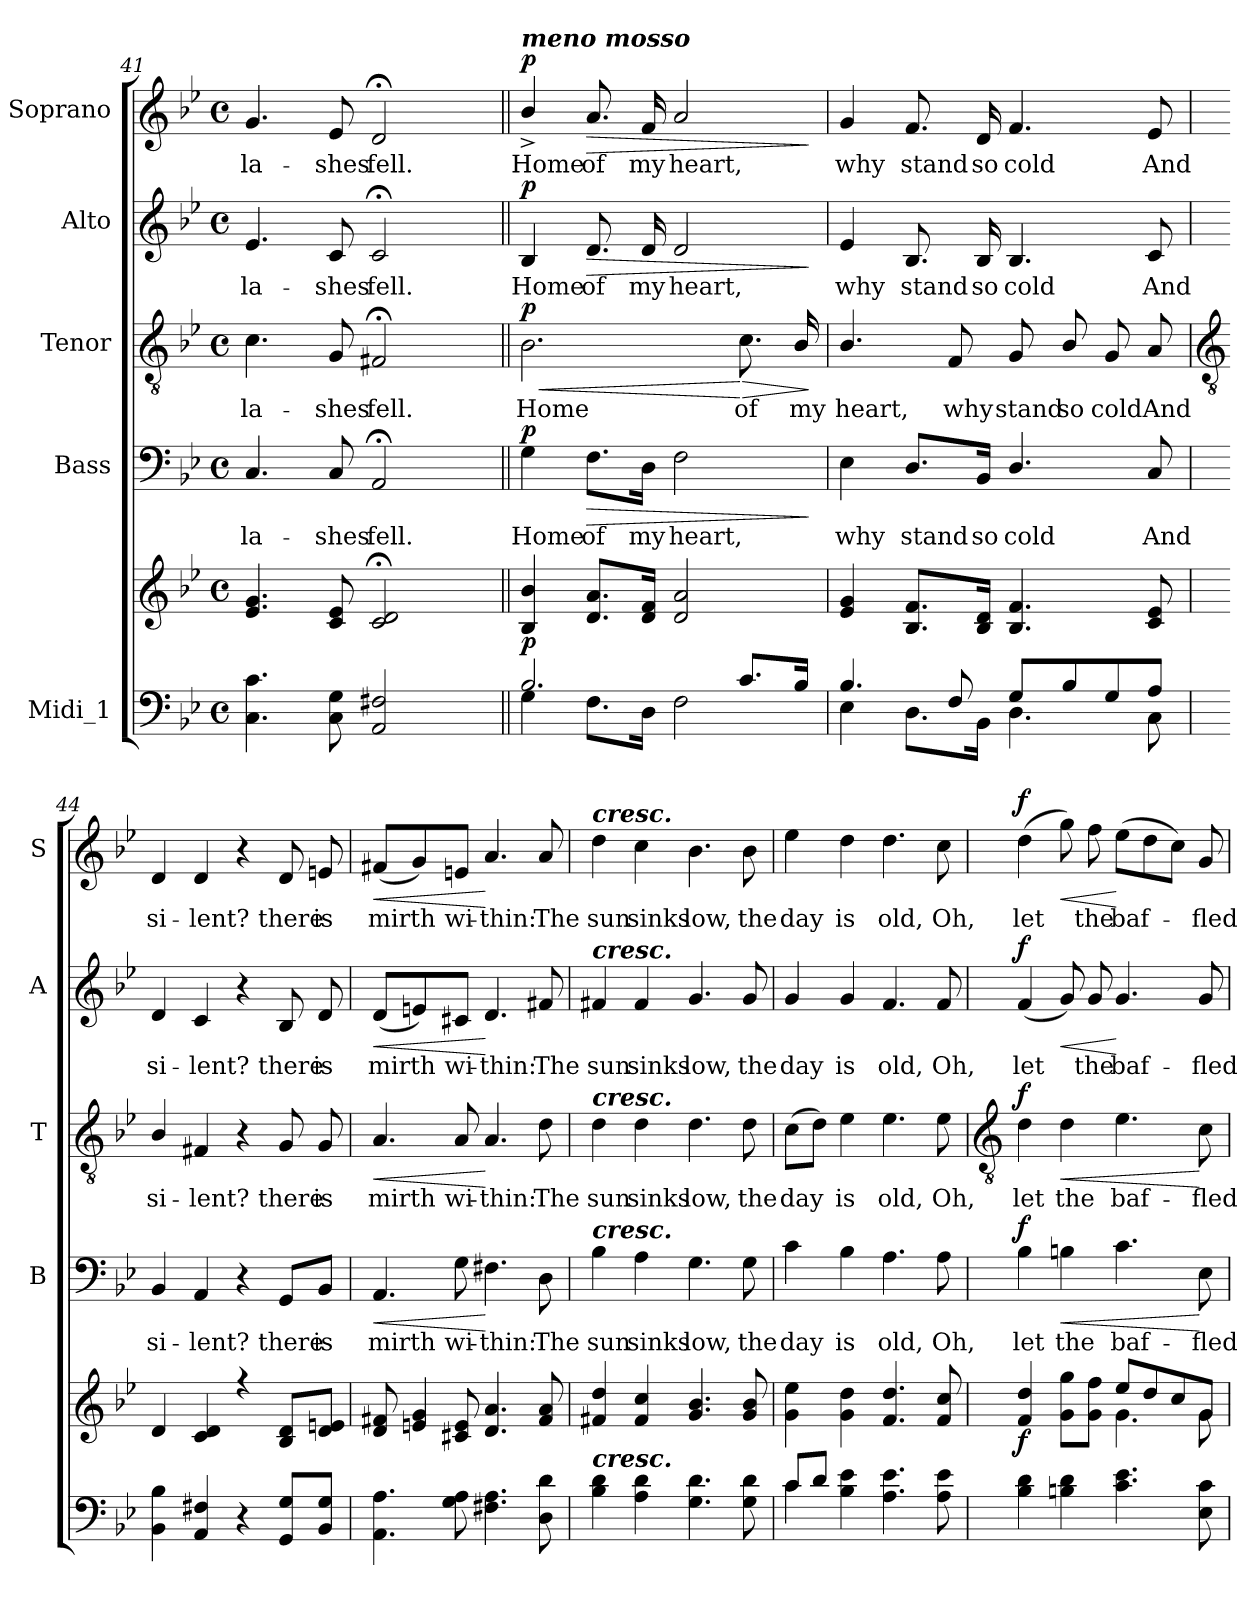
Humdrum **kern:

**kern	**kern	**dynam	**kern	**text	**dynam	**kern	**text	**dynam	**kern	**text	**dynam	**kern	**text	**dynam
*part5	*part5	*part5	*part4	*part4	*part4	*part3	*part3	*part3	*part2	*part2	*part2	*part1	*part1	*part1
*staff6	*staff5	*staff5/6	*staff4	*staff4	*staff4	*staff3	*staff3	*staff3	*staff2	*staff2	*staff2	*staff1	*staff1	*staff1
*I"Midi_1	*	*	*I"Bass	*	*	*I"Tenor	*	*	*I"Alto	*	*	*I"Soprano	*	*
*	*	*	*I'B	*	*	*I'T	*	*	*I'A	*	*	*I'S	*	*
*clefF4	*clefG2	*	*clefF4	*	*	*clefGv2	*	*	*clefG2	*	*	*clefG2	*	*
*k[b-e-]	*k[b-e-]	*	*k[b-e-]	*	*	*k[b-e-]	*	*	*k[b-e-]	*	*	*k[b-e-]	*	*
*B-:	*B-:	*	*B-:	*	*	*B-:	*	*	*B-:	*	*	*B-:	*	*
*M4/4	*M4/4	*	*M4/4	*	*	*M4/4	*	*	*M4/4	*	*	*M4/4	*	*
*met(c)	*met(c)	*	*met(c)	*	*	*met(c)	*	*	*met(c)	*	*	*met(c)	*	*
=41	=41	=41	=41	=41	=41	=41	=41	=41	=41	=41	=41	=41	=41	=41
*^	*	*	*	*	*	*	*	*	*	*	*	*	*	*
!	!	!	!	!	!LO:LY:b	!	!	!LO:LY:b	!	!	!LO:LY:b	!	!	!LO:LY:b	!
2.ryy	4.C\ 4.c\	4.e- 4.g	.	4.C	la-	.	4.c	la-	.	4.e-	la-	.	4.g	la-	.
!	!	!	!	!	!LO:LY:b	!	!	!LO:LY:b	!	!	!LO:LY:b	!	!	!LO:LY:b	!
.	8C\ 8G\	8c 8e-	.	8C	-shes	.	8G	-shes	.	8c	-shes	.	8e-	-shes	.
!	!	!	!	!	!LO:LY:b	!	!	!LO:LY:b	!	!	!LO:LY:b	!	!	!LO:LY:b	!
.	2AA/ 2F#X/	2c;< 2d;<	.	2AA;<	fell.	.	2F#X;<	fell.	.	2c;<	fell.	.	2d;<	fell.	.
4ryy	.	.	.	.	.	.	.	.	.	.	.	.	.	.	.
=42||	=42||	=42||	=42||	=42||	=42||	=42||	=42||	=42||	=42||	=42||	=42||	=42||	=42||	=42||	=42||
!	!	!	!	!	!	!	!	!	!	!	!	!	!LO:TX:a:Bi:t=meno mosso	!	!
!	!	!	!LO:DY:b	!	!LO:LY:b	!LO:DY:b	!	!LO:LY:b	!LO:HP:b	!	!LO:LY:b	!	!	!LO:LY:b	!
!	!	!	!	!	!	!	!	!	!LO:DY:n=1:b	!	!	!LO:DY:b	!	!	!LO:DY:b
2.B-/	4G\	4B- 4b-	p	4G	Home	p	2.B-	Home	< p	4B-	Home	p	4b-^/	Home	p
!	!	!	!	!	!LO:LY:b	!LO:HP:b	!	!	!	!	!LO:LY:b	!LO:HP:b	!	!LO:LY:b	!LO:HP:b
.	8.F\L	8.d 8.aL	.	8.F\L	of	>	.	.	.	8.d	of	>	8.a	of	>
!	!	!	!	!	!LO:LY:b	!	!	!	!	!	!LO:LY:b	!	!	!LO:LY:b	!
.	16D\J	16d 16fJ	.	16D\Jk	my	.	.	.	.	16d	my	.	16f	my	.
!	!	!	!	!	!LO:LY:b	!	!	!	!	!	!LO:LY:b	!	!	!LO:LY:b	!
.	2F\	2d 2a	.	2F	heart,	.	.	.	.	2d	heart,	.	2a	heart,	.
!	!	!	!	!	!	!	!	!LO:LY:b	!LO:HP:n=1:b	!	!	!	!	!	!
8.c/L	.	.	.	.	.	.	8.c	of	[ >	.	.	.	.	.	.
!	!	!	!	!	!	!	!	!LO:LY:b	!	!	!	!	!	!	!
16B-/J	.	.	.	.	.	.	16B-/	my	.	.	.	.	.	.	.
*v	*v	*	*	*	*	*	*	*	*	*	*	*	*	*	*
.	.	.	.	.	]	.	.	]	.	.	]	.	.	]
=43	=43	=43	=43	=43	=43	=43	=43	=43	=43	=43	=43	=43	=43	=43
*^	*	*	*	*	*	*	*	*	*	*	*	*	*	*
!	!	!	!	!	!LO:LY:b	!	!	!LO:LY:b	!	!	!LO:LY:b	!	!	!LO:LY:b	!
4.B-/	4E-\	4e- 4g	.	4E-	why	.	4.B-/	heart,	.	4e-	why	.	4g	why	.
!	!	!	!	!	!LO:LY:b	!	!	!	!	!	!LO:LY:b	!	!	!LO:LY:b	!
.	8.D\L	8.B- 8.fL	.	8.D/L	stand	.	.	.	.	8.B-	stand	.	8.f	stand	.
!	!	!	!	!	!	!	!	!LO:LY:b	!	!	!	!	!	!	!
8F/	.	.	.	.	.	.	8F	why	.	.	.	.	.	.	.
!	!	!	!	!	!LO:LY:b	!	!	!	!	!	!LO:LY:b	!	!	!LO:LY:b	!
.	16BB-\J	16B- 16dJ	.	16BB-/Jk	so	.	.	.	.	16B-	so	.	16d	so	.
!	!	!	!	!	!LO:LY:b	!	!	!LO:LY:b	!	!	!LO:LY:b	!	!	!LO:LY:b	!
8G/L	4.D\	4.B- 4.f	.	4.D/	cold	.	8G	stand	.	4.B-	cold	.	4.f	cold	.
!	!	!	!	!	!	!	!	!LO:LY:b	!	!	!	!	!	!	!
8B-/	.	.	.	.	.	.	8B-/	so	.	.	.	.	.	.	.
!	!	!	!	!	!	!	!	!LO:LY:b	!	!	!	!	!	!	!
8G/	.	.	.	.	.	.	8G	cold	.	.	.	.	.	.	.
!	!	!	!	!	!LO:LY:b	!	!	!LO:LY:b	!	!	!LO:LY:b	!	!	!LO:LY:b	!
8A/J	8C\	8c 8e-	.	8C	And	.	8A	And	.	8c	And	.	8e-	And	.
*v	*v	*	*	*	*	*	*	*	*	*	*	*	*	*	*
!!LO:LB:g=z
=44	=44	=44	=44	=44	=44	=44	=44	=44	=44	=44	=44	=44	=44	=44
*	*	*	*	*	*	*clefGv2	*	*	*	*	*	*	*	*
*^	*^	*	*	*	*	*	*	*	*	*	*	*	*	*
!	!	!	!	!	!	!LO:LY:b	!	!	!LO:LY:b	!	!	!LO:LY:b	!	!	!LO:LY:b	!
*v	*v	*	*	*	*	*	*	*	*	*	*	*	*	*	*	*
4BB- 4B-	4d	1ryy	.	4BB-	si-	.	4B-/	si-	.	4d	si-	.	4d	si-	.
!	!	!	!	!	!LO:LY:b	!	!	!LO:LY:b	!	!	!LO:LY:b	!	!	!LO:LY:b	!
4AA/ 4F#X/	4c 4d	.	.	4AA	-lent?	.	4F#X	-lent?	.	4c	-lent?	.	4d	-lent?	.
4r	4r	.	.	4r	.	.	4r	.	.	4r	.	.	4r	.	.
!	!	!	!	!	!LO:LY:b	!	!	!LO:LY:b	!	!	!LO:LY:b	!	!	!LO:LY:b	!
8GG 8GL	8B- 8dL	.	.	8GG/L	there	.	8G	there	.	8B-	there	.	8d	there	.
!	!	!	!	!	!LO:LY:b	!	!	!LO:LY:b	!	!	!LO:LY:b	!	!	!LO:LY:b	!
8BB- 8GJ	8d 8enJ	.	.	8BB-/J	is	.	8G	is	.	8d	is	.	8en	is	.
=45	=45	=45	=45	=45	=45	=45	=45	=45	=45	=45	=45	=45	=45	=45	=45
!	!	!	!	!	!LO:LY:b	!LO:HP:b	!	!LO:LY:b	!LO:HP:b	!	!LO:LY:b	!LO:HP:b	!	!LO:LY:b	!LO:HP:b
4.AA 4.A	8d 8f#X	1ryy	.	4.AA	mirth	<	4.A	mirth	<	(<8dL	mirth	<	(<8f#XL	mirth	<
.	4en 4g	.	.	.	.	.	.	.	.	4en)	.	.	4g)	.	.
!	!	!	!	!	!LO:LY:b	!	!	!LO:LY:b	!	!	!LO:LY:b	!	!	!LO:LY:b	!
8G 8A	8c#X 8e	.	.	8G	wi-	.	8A	wi-	.	8c#XJ	wi-	.	8enJ	wi-	.
!	!	!	!	!	!LO:LY:b	!	!	!LO:LY:b	!	!	!LO:LY:b	!	!	!LO:LY:b	!
4.F#X 4.A	4.d 4.a	.	.	4.F#X	-thin:	[	4.A	-thin:	[	4.d	-thin:	[	4.a	-thin:	[
!	!	!	!	!	!LO:LY:b	!	!	!LO:LY:b	!	!	!LO:LY:b	!	!	!LO:LY:b	!
8D 8d	8f# 8a	.	.	8D	The	.	8d	The	.	8f#X	The	.	8a	The	.
=46	=46	=46	=46	=46	=46	=46	=46	=46	=46	=46	=46	=46	=46	=46	=46
!	!	!	!	!	!	!	!	!	!	!	!	!	!LO:TX:a:Bi:t=cresc.	!	!
!	!	!	!	!	!	!	!	!	!	!LO:TX:a:Bi:t=cresc.	!	!	!	!	!
!	!	!	!	!	!	!	!LO:TX:a:Bi:t=cresc.	!	!	!	!	!	!	!	!
!	!	!	!	!LO:TX:a:Bi:t=cresc.	!	!	!	!	!	!	!	!	!	!	!
!LO:TX:a:Bi:t=cresc.	!	!	!	!	!	!	!	!	!	!	!	!	!	!	!
!	!	!	!	!	!LO:LY:b	!	!	!LO:LY:b	!	!	!LO:LY:b	!	!	!LO:LY:b	!
4B- 4d	4f#X 4dd	1ryy	.	4B-	sun	.	4d	sun	.	4f#X	sun	.	4dd	sun	.
!	!	!	!	!	!LO:LY:b	!	!	!LO:LY:b	!	!	!LO:LY:b	!	!	!LO:LY:b	!
4A 4d	4f# 4cc	.	.	4A	sinks	.	4d	sinks	.	4f#	sinks	.	4cc	sinks	.
!	!	!	!	!	!LO:LY:b	!	!	!LO:LY:b	!	!	!LO:LY:b	!	!	!LO:LY:b	!
4.G 4.d	4.g 4.b-	.	.	4.G	low,	.	4.d	low,	.	4.g	low,	.	4.b-	low,	.
!	!	!	!	!	!LO:LY:b	!	!	!LO:LY:b	!	!	!LO:LY:b	!	!	!LO:LY:b	!
8G 8d	8g 8b-	.	.	8G	the	.	8d	the	.	8g	the	.	8b-	the	.
=47	=47	=47	=47	=47	=47	=47	=47	=47	=47	=47	=47	=47	=47	=47	=47
*^	*	*	*	*	*	*	*	*	*	*	*	*	*	*	*
!	!	!	!	!	!	!LO:LY:b	!	!	!LO:LY:b	!	!	!LO:LY:b	!	!	!LO:LY:b	!
8c/L	4c	4g 4ee-	4ryy	.	4c	day	.	(>8cL	day	.	4g	day	.	4ee-	day	.
8d/J	.	.	.	.	.	.	.	8dJ)	.	.	.	.	.	.	.	.
!	!	!	!	!	!	!LO:LY:b	!	!	!LO:LY:b	!	!	!LO:LY:b	!	!	!LO:LY:b	!
2.ryy	4B- 4e-	4g 4dd	2.ryy	.	4B-	is	.	4e-	is	.	4g	is	.	4dd	is	.
!	!	!	!	!	!	!LO:LY:b	!	!	!LO:LY:b	!	!	!LO:LY:b	!	!	!LO:LY:b	!
.	4.A 4.e-	4.f 4.dd	.	.	4.A	old,	.	4.e-	old,	.	4.f	old,	.	4.dd	old,	.
!	!	!	!	!	!	!LO:LY:b	!	!	!LO:LY:b	!	!	!LO:LY:b	!	!	!LO:LY:b	!
.	8A 8e-	8f 8cc	.	.	8A	Oh,	.	8e-	Oh,	.	8f	Oh,	.	8cc	Oh,	.
*v	*v	*	*	*	*	*	*	*	*	*	*	*	*	*	*	*
!!LO:LB:g=z
=48	=48	=48	=48	=48	=48	=48	=48	=48	=48	=48	=48	=48	=48	=48	=48
*	*	*	*	*	*	*	*clefGv2	*	*	*	*	*	*	*	*
*^	*	*	*	*	*	*	*	*	*	*	*	*	*	*	*
!	!	!	!	!LO:DY:b	!	!LO:LY:b	!LO:DY:b	!	!LO:LY:b	!LO:DY:b	!	!LO:LY:b	!LO:DY:b	!	!LO:LY:b	!LO:DY:b
*v	*v	*	*	*	*	*	*	*	*	*	*	*	*	*	*	*
4B- 4d	4f 4dd	2ryy	f	4B-	let	f	4d	let	f	(<4f	let	f	(>4dd	let	f
!	!	!	!	!	!LO:LY:b	!LO:HP:b	!	!LO:LY:b	!LO:HP:b	!	!	!LO:HP:b	!	!	!LO:HP:b
4Bn 4d	8g 8ggL	.	.	4Bn	the	<	4d	the	<	8g)	.	<	8gg)	.	<
!	!	!	!	!	!	!	!	!	!	!	!LO:LY:b	!	!	!LO:LY:b	!
.	8g 8ffJ	.	.	.	.	.	.	.	.	8g	the	.	8ff	the	.
!	!	!	!	!	!LO:LY:b	!	!	!LO:LY:b	!	!	!LO:LY:b	!	!	!LO:LY:b	!
4.c 4.e-	8ee-/L	4.g\	.	4.c	baf-	.	4.e-	baf-	.	4.g	baf-	[	(>8ee-L	baf-	[
.	8dd/	.	.	.	.	.	.	.	.	.	.	.	8dd	.	.
.	8cc/	.	.	.	.	.	.	.	.	.	.	.	8ccJ)	.	.
!	!	!	!	!	!LO:LY:b	!	!	!LO:LY:b	!	!	!LO:LY:b	!	!	!LO:LY:b	!
8E- 8c	8gJ	8g\	.	8E-	-fled	[	8c	-fled	[	8g	-fled	.	8g	fled	.
*	*v	*v	*	*	*	*	*	*	*	*	*	*	*	*	*
=	=	=	=	=	=	=	=	=	=	=	=	=	=	=
*-	*-	*-	*-	*-	*-	*-	*-	*-	*-	*-	*-	*-	*-	*-
